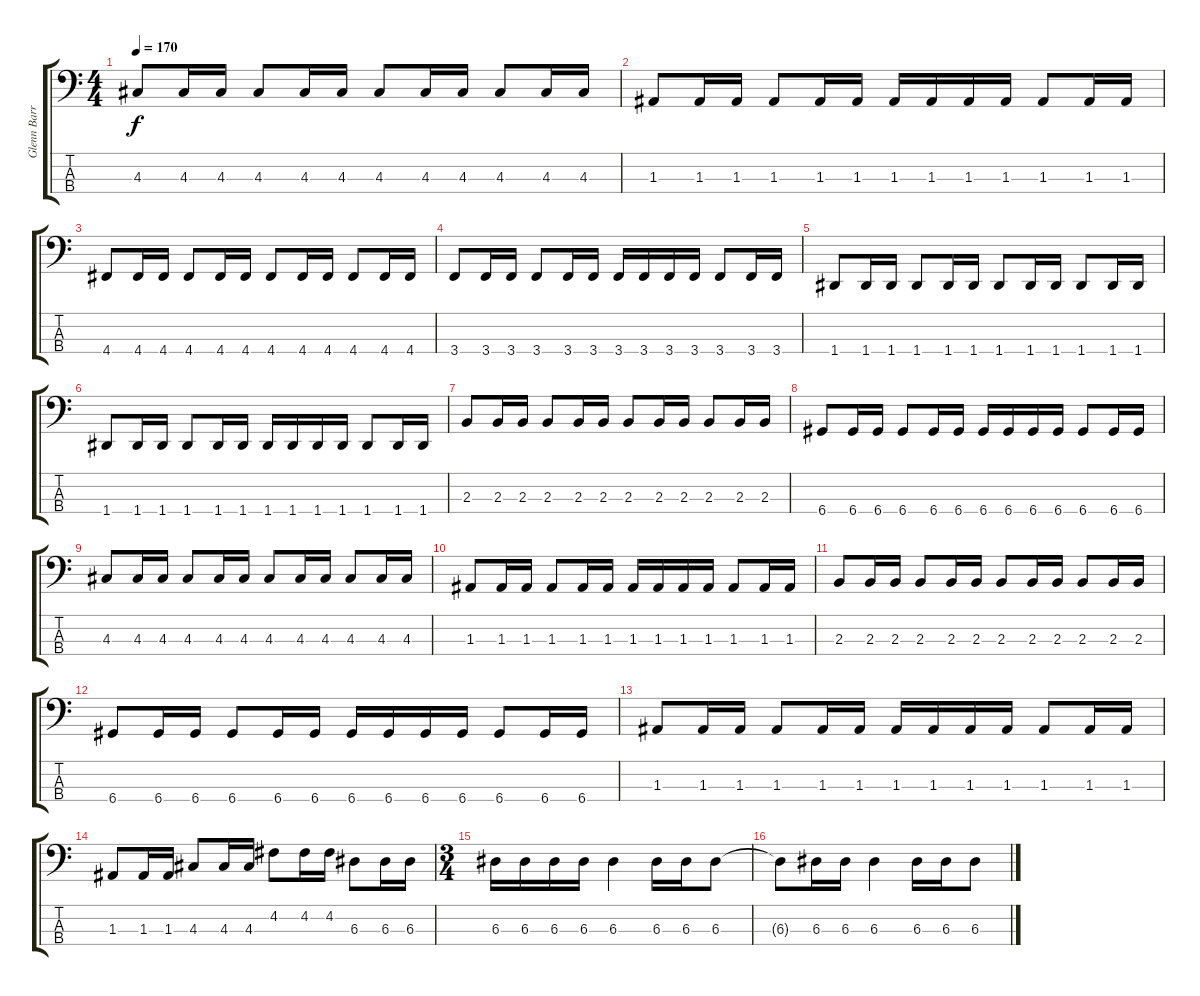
\track ("Glenn Barry" "Glenn Barr") {instrument electricbasspick}
\staff {score tabs}
\tuning (G2 D2 A1 D1) {hide}
\ts (4 4)
\tempo 170
\clef f4
\ks c
4.3.8{dy f} 4.3.16 4.3.16 4.3.8 4.3.16 4.3.16 4.3.8 4.3.16 4.3.16 4.3.8 4.3.16 4.3.16 |
1.3.8 1.3.16 1.3.16 1.3.8 1.3.16 1.3.16 1.3.16 1.3.16 1.3.16 1.3.16 1.3.8 1.3.16 1.3.16 |
4.4.8 4.4.16 4.4.16 4.4.8 4.4.16 4.4.16 4.4.8 4.4.16 4.4.16 4.4.8 4.4.16 4.4.16 |
3.4.8 3.4.16 3.4.16 3.4.8 3.4.16 3.4.16 3.4.16 3.4.16 3.4.16 3.4.16 3.4.8 3.4.16 3.4.16 |
1.4.8 1.4.16 1.4.16 1.4.8 1.4.16 1.4.16 1.4.8 1.4.16 1.4.16 1.4.8 1.4.16 1.4.16 |
1.4.8 1.4.16 1.4.16 1.4.8 1.4.16 1.4.16 1.4.16 1.4.16 1.4.16 1.4.16 1.4.8 1.4.16 1.4.16 |
2.3.8 2.3.16 2.3.16 2.3.8 2.3.16 2.3.16 2.3.8 2.3.16 2.3.16 2.3.8 2.3.16 2.3.16 |
6.4.8 6.4.16 6.4.16 6.4.8 6.4.16 6.4.16 6.4.16 6.4.16 6.4.16 6.4.16 6.4.8 6.4.16 6.4.16 |
4.3.8 4.3.16 4.3.16 4.3.8 4.3.16 4.3.16 4.3.8 4.3.16 4.3.16 4.3.8 4.3.16 4.3.16 |
1.3.8 1.3.16 1.3.16 1.3.8 1.3.16 1.3.16 1.3.16 1.3.16 1.3.16 1.3.16 1.3.8 1.3.16 1.3.16 |
2.3.8 2.3.16 2.3.16 2.3.8 2.3.16 2.3.16 2.3.8 2.3.16 2.3.16 2.3.8 2.3.16 2.3.16 |
6.4.8 6.4.16 6.4.16 6.4.8 6.4.16 6.4.16 6.4.16 6.4.16 6.4.16 6.4.16 6.4.8 6.4.16 6.4.16 |
1.3.8 1.3.16 1.3.16 1.3.8 1.3.16 1.3.16 1.3.16 1.3.16 1.3.16 1.3.16 1.3.8 1.3.16 1.3.16 |
1.3.8 1.3.16 1.3.16 4.3.8 4.3.16 4.3.16 4.2.8 4.2.16 4.2.16 6.3.8 6.3.16 6.3.16 |
\ts (3 4)
6.3.16 6.3.16 6.3.16 6.3.16 6.3.4 6.3.16 6.3.16 6.3.8 |
6.3{t}.8 6.3.16 6.3.16 6.3.4 6.3.16 6.3.16 6.3.8
